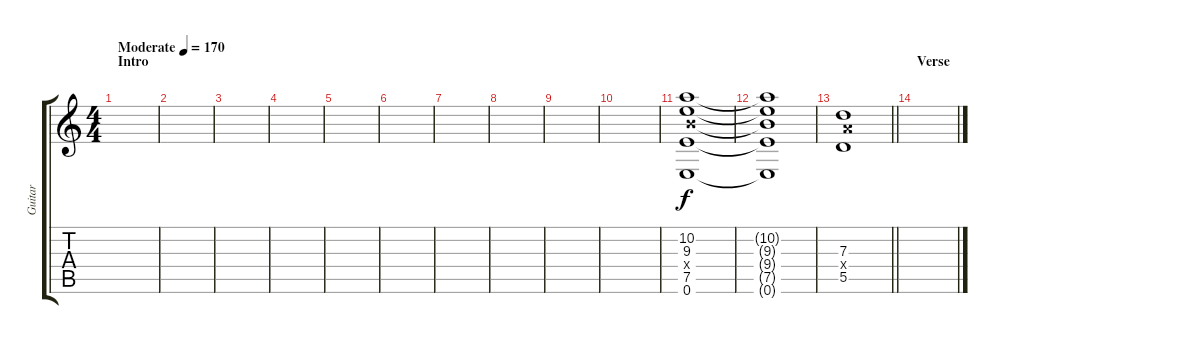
\track ("Guitar" "Guitar") {instrument distortionguitar}
\staff {score tabs}
\tuning (E4 B3 G3 D3 A2 E2) {hide}
\ts (4 4)
\section ("" "Intro")
\tempo (170 "Moderate")
\clef g2
\ks c
|
|
|
|
|
|
|
|
|
|
(10.2 9.3 9.4{x} 7.5 0.6).1{volume 10} |
(10.2{t} 9.3{t} 9.4{t} 7.5{t} 0.6{t}).1 |
\barLineRight lightlight
(7.3 7.4{x} 5.5).1 |
\section ("" "Verse")
